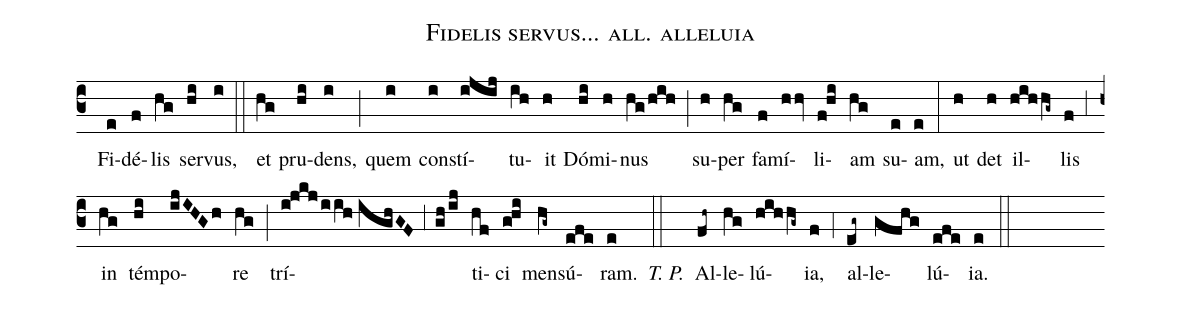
name:Fidelis servus... all. alleluia;
mode:VII;
office-part:Communiones;
%%
(c3) () Fi(e)dé(f)lis(hg) ser(hi)vus,(i) (::) et(hg) pru(hi)dens,(i) (;) quem(i) con(i)stí(ijij)tu(ih)it(h) Dó(hi)mi(h)nus(hg/hih) (;) su(h)per(hg) fa(f)mí(hhv)li(f!hi)am(hg) su(e)am,(e) (:) ut(h) det(h) il(hihhg~)lis(f) (,3) in(hg) tém(hi)po(ijIHGh)re(hg) (;) trí(i!jkj/iih//ighGF,3gh/ij)ti(hf)ci(g!hi) men(hg~)sú(efe)ram.(e) <i>T. P.</i>(::) Al(fh~)le(hg)lú(hihhg~)ia,(f) (,4) al(eg~)le(gfhg)lú(efe)ia.(e) (::)
